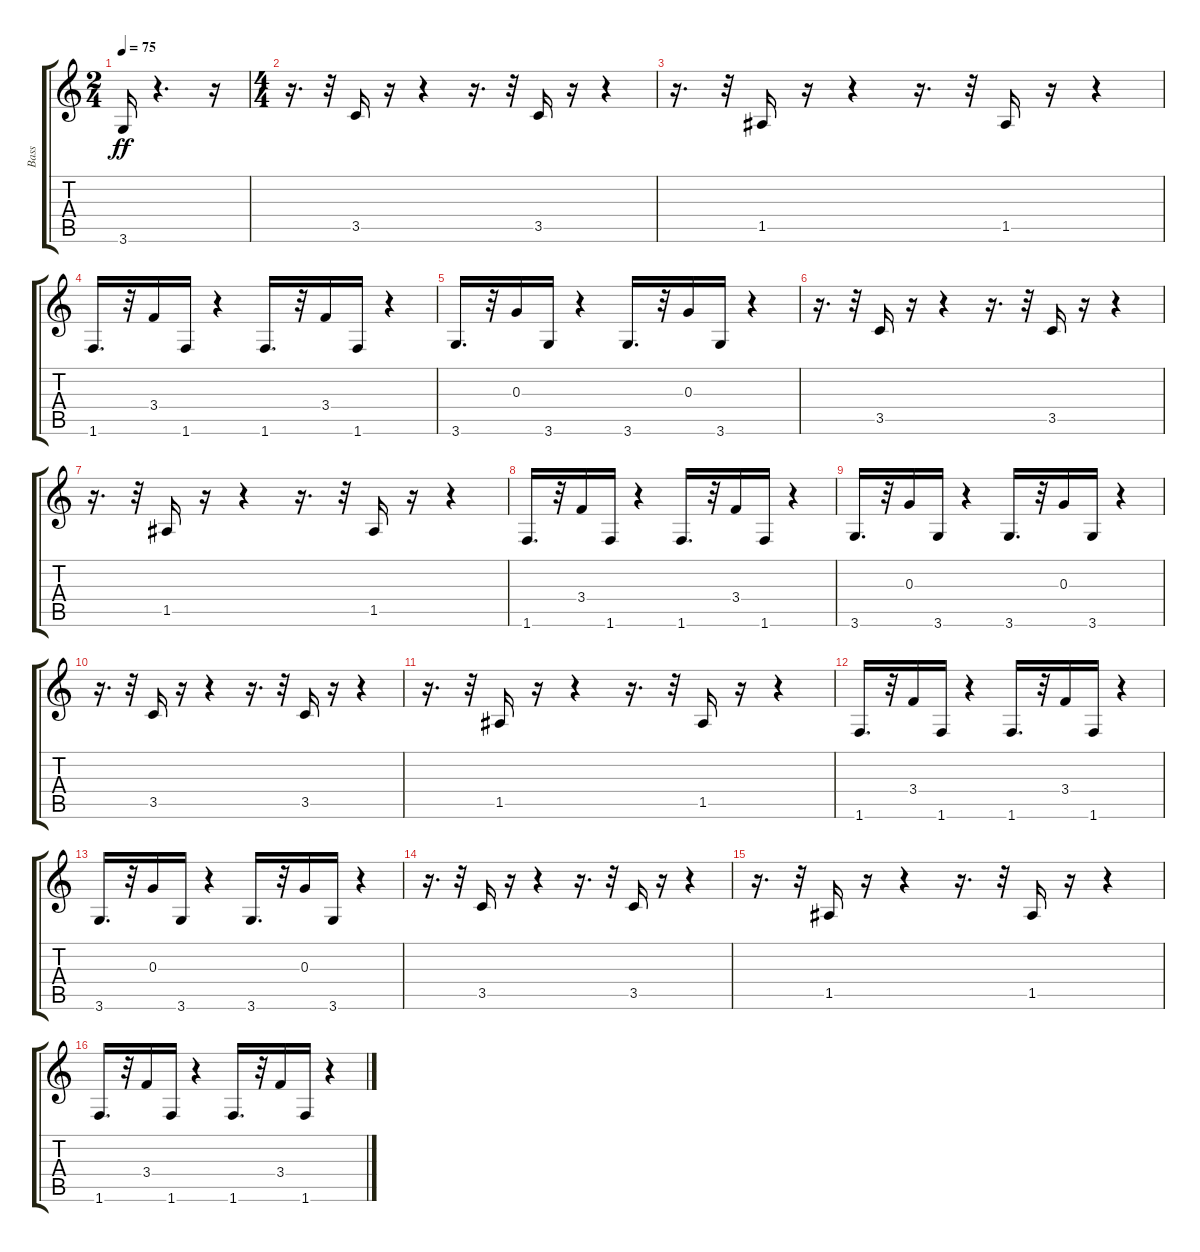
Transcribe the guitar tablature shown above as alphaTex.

\track ("Bass" "Bass") {instrument electricbassfinger}
\staff {score tabs}
\tuning (E4 B3 G3 D3 A2 E2) {hide}
\ts (2 4)
\tempo 75
\clef g2
\ks c
3.6.16{dy ff} r.4{d} r.16 |
\ts (4 4)
r.16{d} r.32 3.5.16 r.16 r.4 r.16{d} r.32 3.5.16 r.16 r.4 |
r.16{d} r.32 1.5.16 r.16 r.4 r.16{d} r.32 1.5.16 r.16 r.4 |
1.6.16{d} r.32 3.4.16 1.6.16 r.4 1.6.16{d} r.32 3.4.16 1.6.16 r.4 |
3.6.16{d} r.32 0.3.16 3.6.16 r.4 3.6.16{d} r.32 0.3.16 3.6.16 r.4 |
r.16{d} r.32 3.5.16 r.16 r.4 r.16{d} r.32 3.5.16 r.16 r.4 |
r.16{d} r.32 1.5.16 r.16 r.4 r.16{d} r.32 1.5.16 r.16 r.4 |
1.6.16{d} r.32 3.4.16 1.6.16 r.4 1.6.16{d} r.32 3.4.16 1.6.16 r.4 |
3.6.16{d} r.32 0.3.16 3.6.16 r.4 3.6.16{d} r.32 0.3.16 3.6.16 r.4 |
r.16{d} r.32 3.5.16 r.16 r.4 r.16{d} r.32 3.5.16 r.16 r.4 |
r.16{d} r.32 1.5.16 r.16 r.4 r.16{d} r.32 1.5.16 r.16 r.4 |
1.6.16{d} r.32 3.4.16 1.6.16 r.4 1.6.16{d} r.32 3.4.16 1.6.16 r.4 |
3.6.16{d} r.32 0.3.16 3.6.16 r.4 3.6.16{d} r.32 0.3.16 3.6.16 r.4 |
r.16{d} r.32 3.5.16 r.16 r.4 r.16{d} r.32 3.5.16 r.16 r.4 |
r.16{d} r.32 1.5.16 r.16 r.4 r.16{d} r.32 1.5.16 r.16 r.4 |
1.6.16{d} r.32 3.4.16 1.6.16 r.4 1.6.16{d} r.32 3.4.16 1.6.16 r.4
